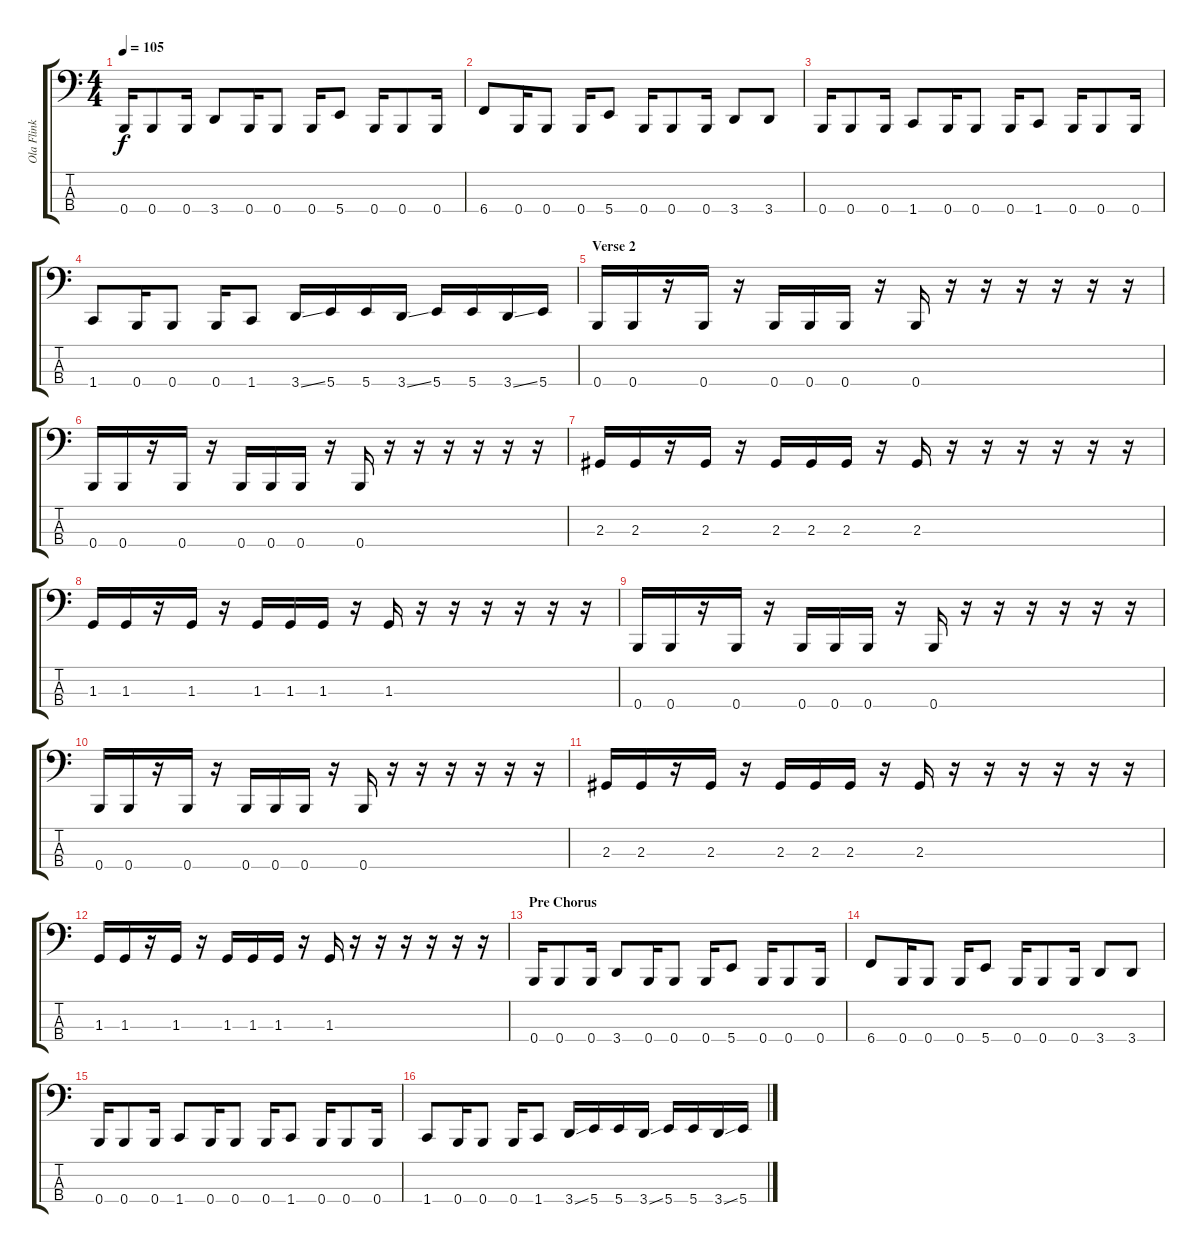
\track ("Ola Flink" "Ola Flink") {instrument electricbasspick}
\staff {score tabs}
\tuning (E2 B1 Gb1 B0) {hide}
\ts (4 4)
\tempo 105
\clef f4
\ks c
0.4.16{dy f} 0.4.8 0.4.16 3.4.8 0.4.16 0.4.8 0.4.16 5.4.8 0.4.16 0.4.8 0.4.16 |
6.4.8 0.4.16 0.4.8 0.4.16 5.4.8 0.4.16 0.4.8 0.4.16 3.4.8 3.4.8 |
0.4.16 0.4.8 0.4.16 1.4.8 0.4.16 0.4.8 0.4.16 1.4.8 0.4.16 0.4.8 0.4.16 |
1.4.8 0.4.16 0.4.8 0.4.16 1.4.8 3.4{ss}.16 5.4.16 5.4.16 3.4{ss}.16 5.4.16 5.4.16 3.4{ss}.16 5.4.16 |
\section ("" "Verse 2")
0.4.16 0.4.16 r.16 0.4.16 r.16 0.4.16 0.4.16 0.4.16 r.16 0.4.16 r.16 r.16 r.16 r.16 r.16 r.16 |
0.4.16 0.4.16 r.16 0.4.16 r.16 0.4.16 0.4.16 0.4.16 r.16 0.4.16 r.16 r.16 r.16 r.16 r.16 r.16 |
2.3.16 2.3.16 r.16 2.3.16 r.16 2.3.16 2.3.16 2.3.16 r.16 2.3.16 r.16 r.16 r.16 r.16 r.16 r.16 |
1.3.16 1.3.16 r.16 1.3.16 r.16 1.3.16 1.3.16 1.3.16 r.16 1.3.16 r.16 r.16 r.16 r.16 r.16 r.16 |
0.4.16 0.4.16 r.16 0.4.16 r.16 0.4.16 0.4.16 0.4.16 r.16 0.4.16 r.16 r.16 r.16 r.16 r.16 r.16 |
0.4.16 0.4.16 r.16 0.4.16 r.16 0.4.16 0.4.16 0.4.16 r.16 0.4.16 r.16 r.16 r.16 r.16 r.16 r.16 |
2.3.16 2.3.16 r.16 2.3.16 r.16 2.3.16 2.3.16 2.3.16 r.16 2.3.16 r.16 r.16 r.16 r.16 r.16 r.16 |
1.3.16 1.3.16 r.16 1.3.16 r.16 1.3.16 1.3.16 1.3.16 r.16 1.3.16 r.16 r.16 r.16 r.16 r.16 r.16 |
\section ("" "Pre Chorus")
0.4.16 0.4.8 0.4.16 3.4.8 0.4.16 0.4.8 0.4.16 5.4.8 0.4.16 0.4.8 0.4.16 |
6.4.8 0.4.16 0.4.8 0.4.16 5.4.8 0.4.16 0.4.8 0.4.16 3.4.8 3.4.8 |
0.4.16 0.4.8 0.4.16 1.4.8 0.4.16 0.4.8 0.4.16 1.4.8 0.4.16 0.4.8 0.4.16 |
1.4.8 0.4.16 0.4.8 0.4.16 1.4.8 3.4{ss}.16 5.4.16 5.4.16 3.4{ss}.16 5.4.16 5.4.16 3.4{ss}.16 5.4.16
